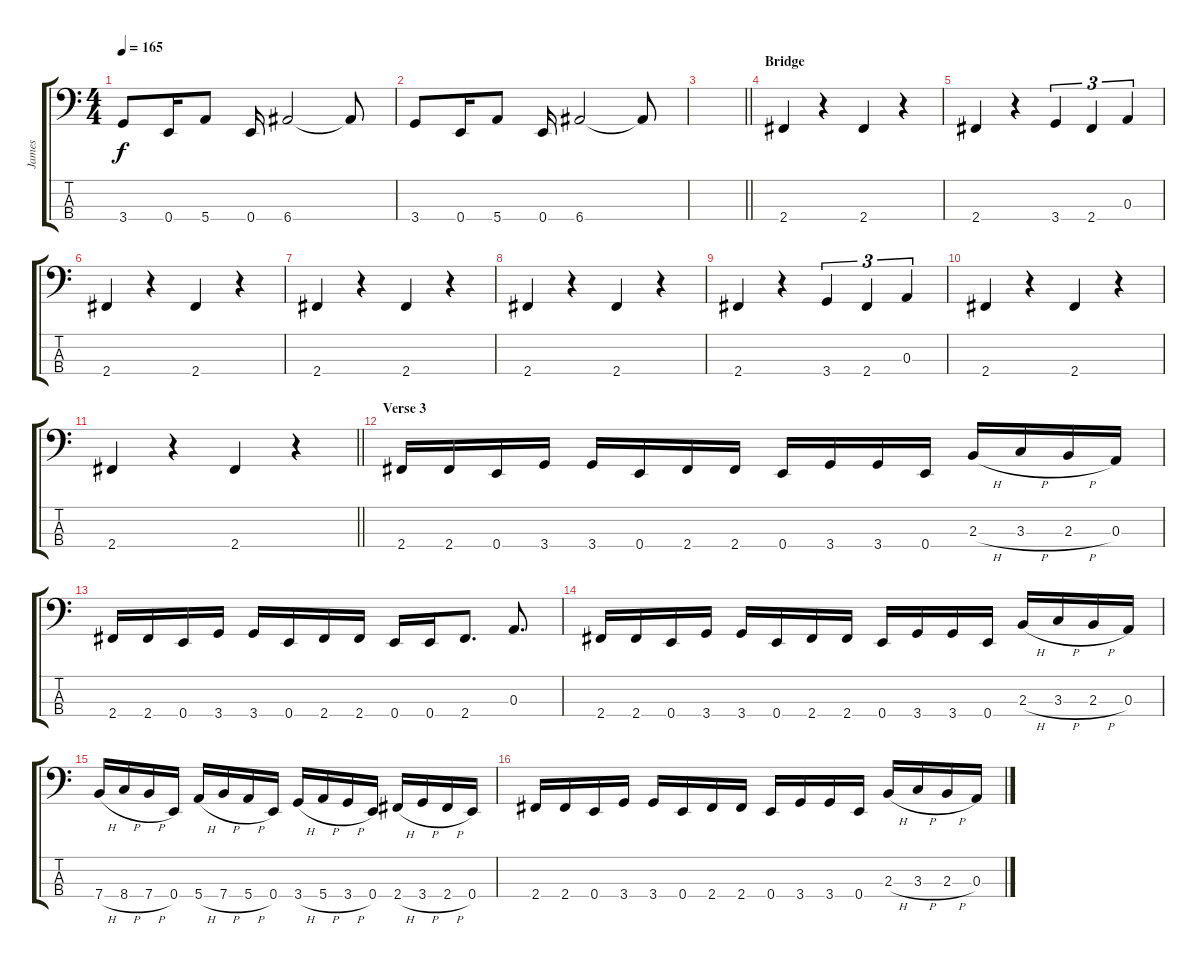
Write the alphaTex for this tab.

\track ("James" "James") {instrument electricbasspick}
\staff {score tabs}
\tuning (G2 D2 A1 E1) {hide}
\ts (4 4)
\tempo 165
\clef f4
\ks c
3.4.8{dy f} 0.4.16 5.4.8 0.4.16 6.4.2 6.4{t}.8 |
3.4.8 0.4.16 5.4.8 0.4.16 6.4.2 6.4{t}.8 |
\barLineRight lightlight
|
\section ("" "Bridge")
2.4.4 r.4 2.4.4 r.4 |
2.4.4 r.4 3.4.4{tu (3 2)} 2.4.4{tu (3 2)} 0.3.4{tu (3 2)} |
2.4.4 r.4 2.4.4 r.4 |
2.4.4 r.4 2.4.4 r.4 |
2.4.4 r.4 2.4.4 r.4 |
2.4.4 r.4 3.4.4{tu (3 2)} 2.4.4{tu (3 2)} 0.3.4{tu (3 2)} |
2.4.4 r.4 2.4.4 r.4 |
\barLineRight lightlight
2.4.4 r.4 2.4.4 r.4 |
\section ("" "Verse 3")
2.4.16 2.4.16 0.4.16 3.4.16 3.4.16 0.4.16 2.4.16 2.4.16 0.4.16 3.4.16 3.4.16 0.4.16 2.3{h}.16 3.3{h}.16 2.3{h}.16 0.3.16 |
2.4.16 2.4.16 0.4.16 3.4.16 3.4.16 0.4.16 2.4.16 2.4.16 0.4.16 0.4.16 2.4.8{d} 0.3.8{d} |
2.4.16 2.4.16 0.4.16 3.4.16 3.4.16 0.4.16 2.4.16 2.4.16 0.4.16 3.4.16 3.4.16 0.4.16 2.3{h}.16 3.3{h}.16 2.3{h}.16 0.3.16 |
7.4{h}.16 8.4{h}.16 7.4{h}.16 0.4.16 5.4{h}.16 7.4{h}.16 5.4{h}.16 0.4.16 3.4{h}.16 5.4{h}.16 3.4{h}.16 0.4.16 2.4{h}.16 3.4{h}.16 2.4{h}.16 0.4.16 |
2.4.16 2.4.16 0.4.16 3.4.16 3.4.16 0.4.16 2.4.16 2.4.16 0.4.16 3.4.16 3.4.16 0.4.16 2.3{h}.16 3.3{h}.16 2.3{h}.16 0.3.16
